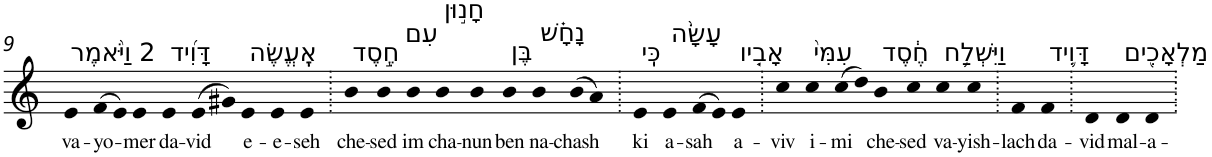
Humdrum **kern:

**kern	**text
*part1	*part1
*staff1	*staff1
*I"Piano	*
*I'Pno	*
!!LO:PB:g=z
*clefG2	*
*k[]	*
=9	=9
!LO:TX:a:t=2 וַיֹּ֨אמֶר	!
!	!LO:LY:b
4e	va-
!	!LO:LY:b
(>8f	-yo-
8e)	.
!	!LO:LY:b
4e	-mer
!LO:TX:a:t=דָּוִ֜יד	!
!	!LO:LY:b
4e	da-
!	!LO:LY:b
(>8e	-vid
8g#X)	.
!LO:TX:a:t=אֶֽעֱשֶׂה	!
!	!LO:LY:b
4e	e-
!	!LO:LY:b
4e	-e-
!	!LO:LY:b
4e	-seh
=10.	=10.
!LO:TX:a:t=חֶ֣סֶד	!
!	!LO:LY:b
4b	che-
!	!LO:LY:b
4b	-sed
!LO:TX:a:t=עִם	!
!	!LO:LY:b
4b	im
!LO:TX:a:t=חָנ֣וּן	!
!	!LO:LY:b
4b	cha-
!	!LO:LY:b
4b	-nun
!LO:TX:a:t=בֶּן	!
!	!LO:LY:b
4b	ben
!LO:TX:a:t=נָחָ֗שׁ	!
!	!LO:LY:b
4b	na-
!	!LO:LY:b
(>8b	-chash
8a)	.
=11.	=11.
!LO:TX:a:t=כִּֽי	!
!	!LO:LY:b
4e	ki
!LO:TX:a:t=עָשָׂ֨ה	!
!	!LO:LY:b
4e	a-
!	!LO:LY:b
(>8f	-sah
8e)	.
!LO:TX:a:t=אָבִ֤יו	!
!	!LO:LY:b
4e	a-
=12.	=12.
!	!LO:LY:b
4cc	-viv
!LO:TX:a:t=עִמִּי֙	!
!	!LO:LY:b
4cc	i-
!	!LO:LY:b
(>8cc	-mi
8dd)	.
!LO:TX:a:t=חֶ֔סֶד	!
!	!LO:LY:b
4b	che-
!	!LO:LY:b
4cc	-sed
!LO:TX:a:t=וַיִּשְׁלַ֥ח	!
!	!LO:LY:b
4cc	va-
!	!LO:LY:b
4cc	-yish-
=13.	=13.
!	!LO:LY:b
4f	-lach
!LO:TX:a:t=דָּוִ֛יד	!
!	!LO:LY:b
4f	da-
=14.	=14.
!	!LO:LY:b
4d	-vid
!LO:TX:a:t=מַלְאָכִ֖ים	!
!	!LO:LY:b
4d	mal-
!	!LO:LY:b
4d	-a-
=.	=.
*-	*-
